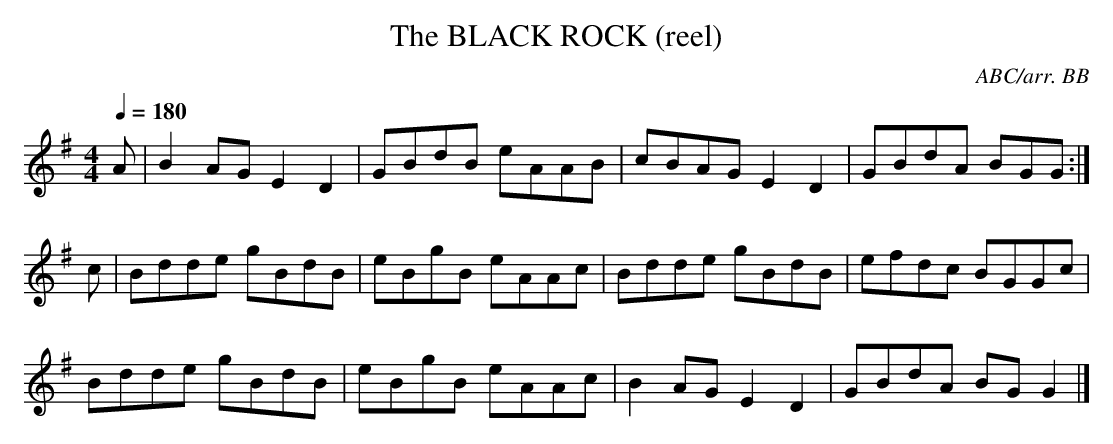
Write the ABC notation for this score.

X:1
T:BLACK ROCK (reel), The
C:ABC/arr. BB
Y:"Irish"
Q:1/4=180
M:4/4
L:1/8
K:G
A|B2AG E2 D2|GBdB eAAB|cBAG E2D2|GBdA BGG :|
c|Bdde gBdB|eBgB eAAc|Bdde gBdB|efdc BGGc|
Bdde gBdB|eBgB eAAc|B2AG E2 D2|GBdA BGG2|]
